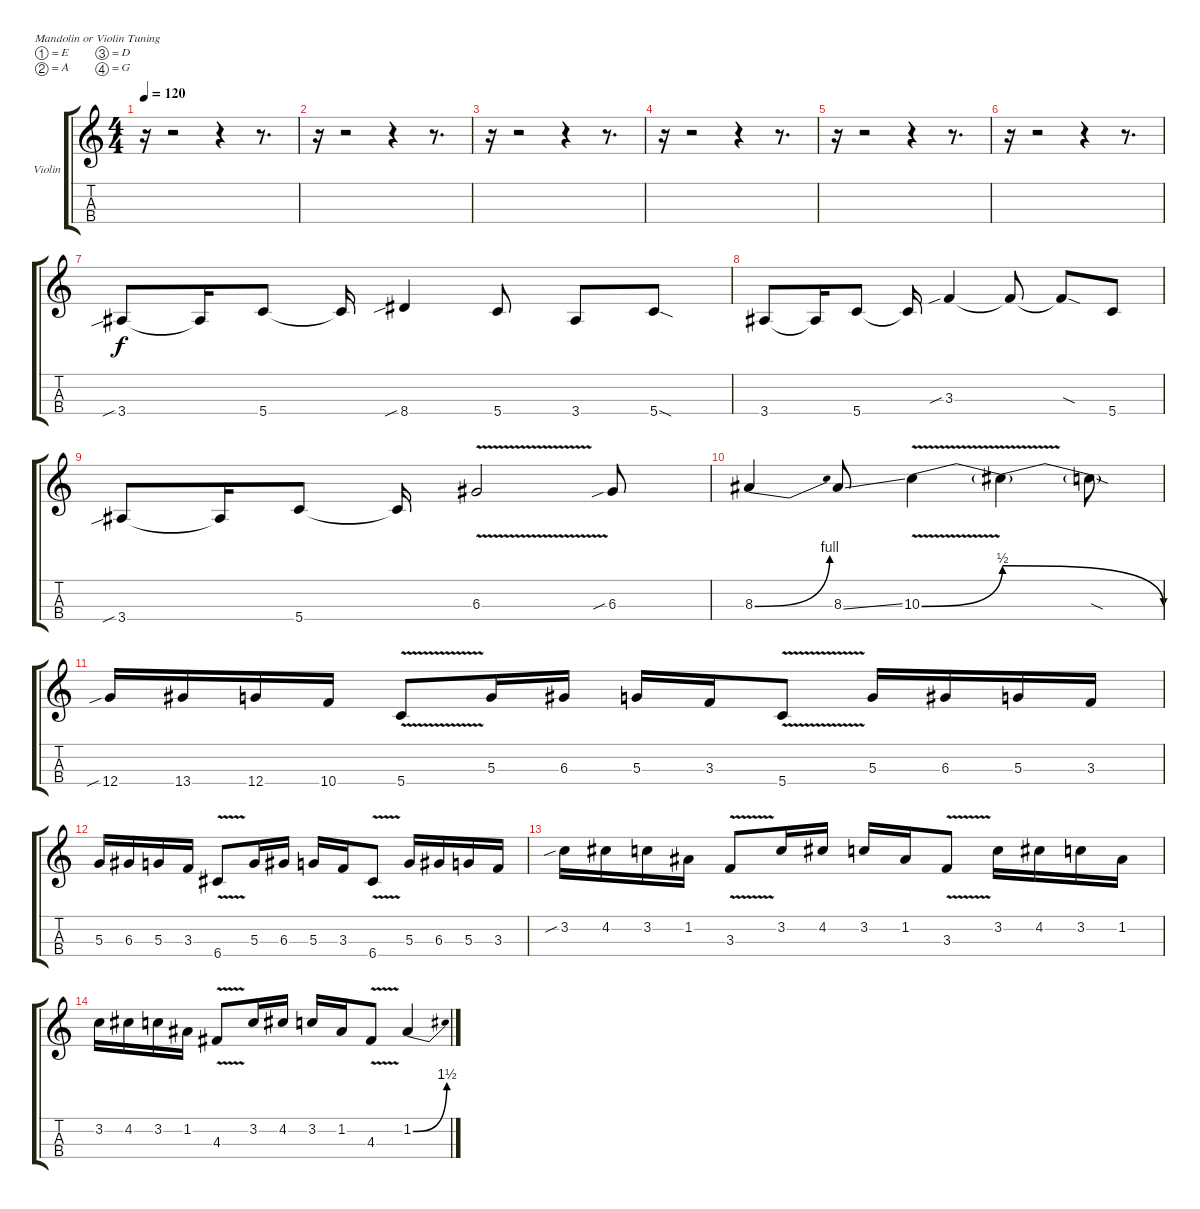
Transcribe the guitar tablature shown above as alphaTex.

\defaultSystemsLayout 4
\bracketExtendMode groupsimilarinstruments
\firstSystemTrackNameOrientation horizontal
\otherSystemsTrackNameOrientation horizontal
\track ("Violin" "Violin") {instrument violin}
\staff {score tabs}
\tuning (E5 A4 D4 G3)
\ts (4 4)
\tempo 120
\clef g2
\ks c
r.16{dy mf} r.2 r.4 r.8{d} |
r.16 r.2 r.4 r.8{d} |
r.16 r.2 r.4 r.8{d} |
r.16 r.2 r.4 r.8{d} |
r.16 r.2 r.4 r.8{d} |
r.16 r.2 r.4 r.8{d} |
3.4{sib}.8{dy f} 3.4{t}.16 5.4.8 5.4{t}.16 8.4{sib}.4 5.4.8 3.4.8 5.4{sod}.8 |
3.4.8 3.4{t}.16 5.4.8 5.4{t}.16 3.3{sib}.4 3.3{t}.8 3.3{sod t}.8 5.4.8 |
3.4{sib}.8 3.4{t}.16 5.4.8 5.4{t}.16 6.3{v}.2 6.3{sib}.8 |
8.3{be (bend 0 0 60 4)}.4 8.3{ss}.8 10.3{be (bend 0 0 60 2) v}.4 10.3{be (release 0 2 60 0) t}.4 10.3{sod t}.8 |
12.4{sib}.16 13.4.16 12.4.16 10.4.16 5.4{v}.8 5.3.16 6.3.16 5.3.16 3.3.16 5.4{v}.8 5.3.16 6.3.16 5.3.16 3.3.16 |
5.3.16 6.3.16 5.3.16 3.3.16 6.4{v}.8 5.3.16 6.3.16 5.3.16 3.3.16 6.4{v}.8 5.3.16 6.3.16 5.3.16 3.3.16 |
3.2{sib}.16 4.2.16 3.2.16 1.2.16 3.3{v}.8 3.2.16 4.2.16 3.2.16 1.2.16 3.3{v}.8 3.2.16 4.2.16 3.2.16 1.2.16 |
3.2.16 4.2.16 3.2.16 1.2.16 4.3{v}.8 3.2.16 4.2.16 3.2.16 1.2.16 4.3{v}.8 1.2{be (bend 0 0 60 6)}.4
